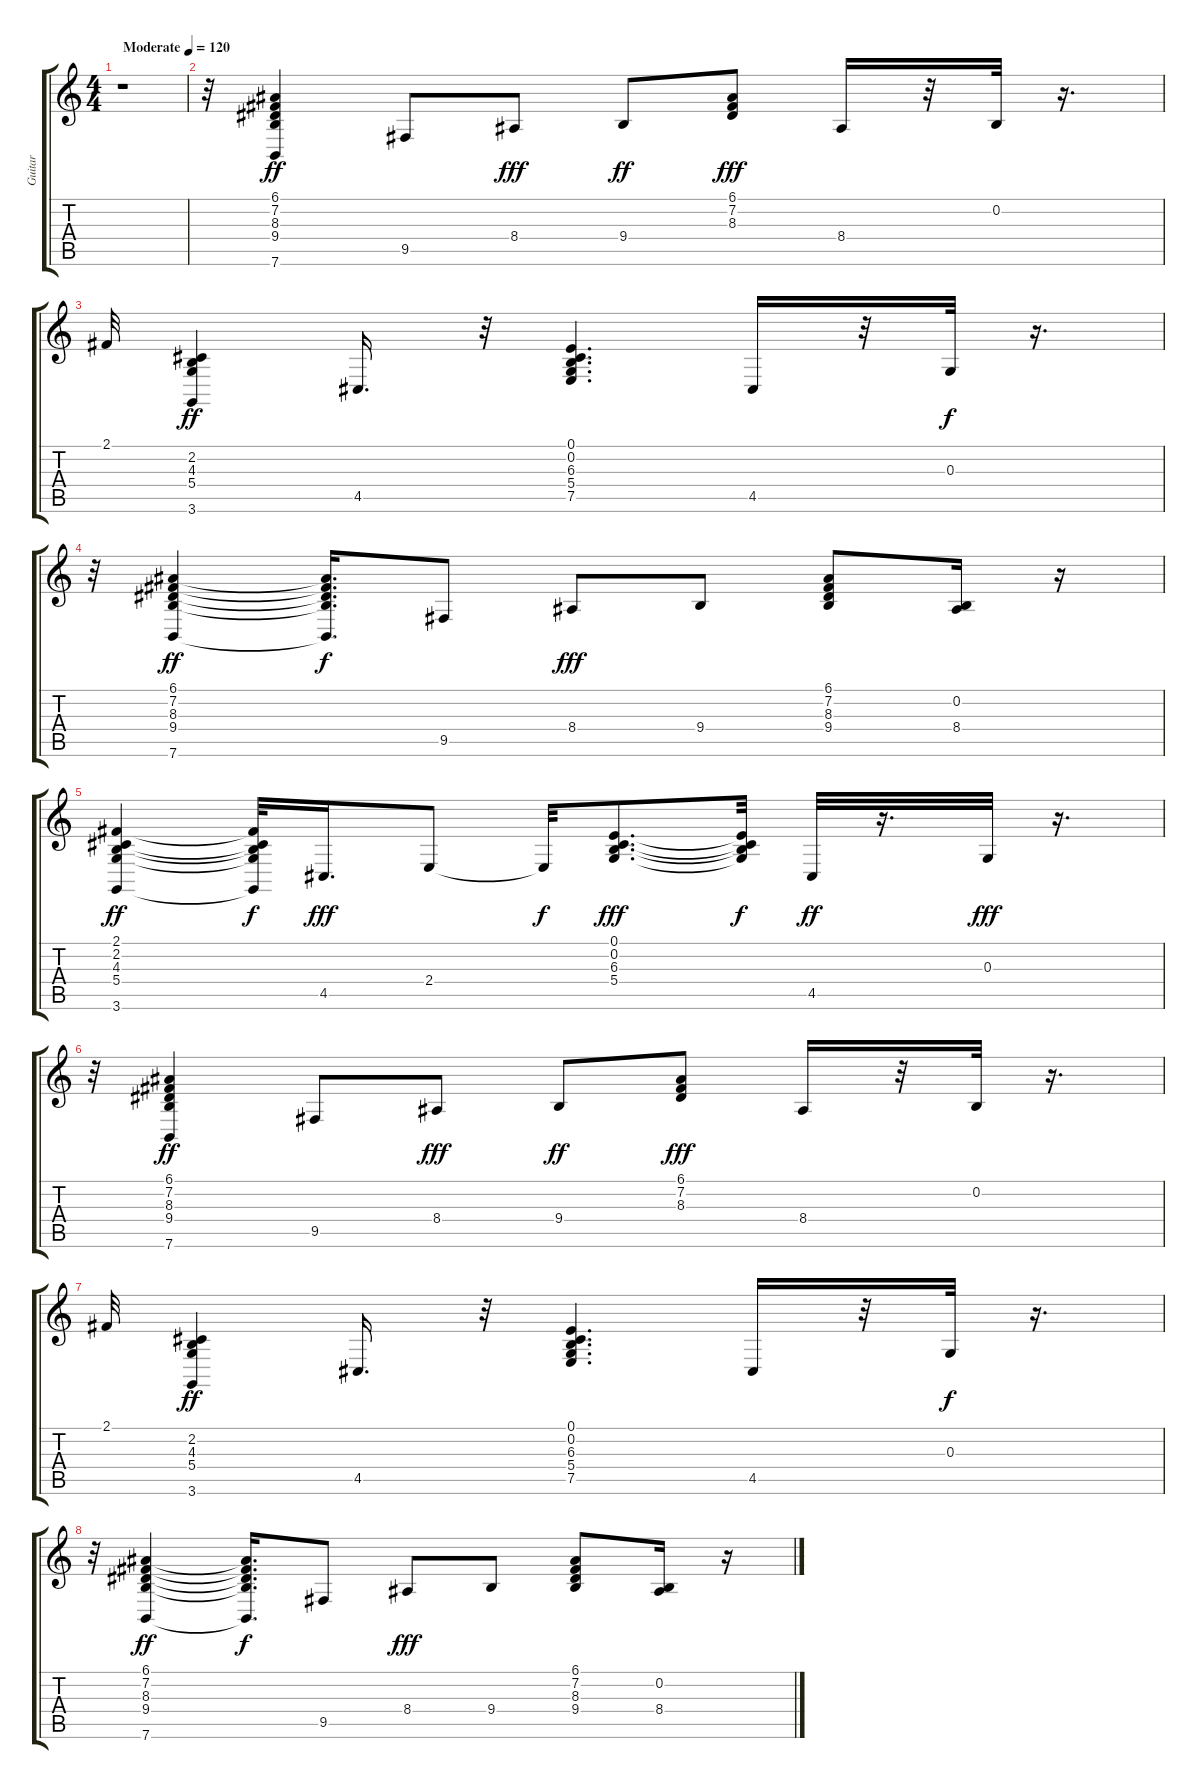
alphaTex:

\track ("Guitar" "Guitar") {instrument pad8sweep}
\staff {score tabs}
\tuning (E4 B3 G3 D3 A2 E2) {hide}
\ts (4 4)
\tempo (120 "Moderate")
\clef g2
\ks c
r.1{dy ff instrument pad8sweep} |
r.32 (6.1 7.2 8.3 9.4 7.6).4{instrument acousticguitarnylon} 9.5.8 8.4.8{dy fff} 9.4.8{dy ff} (6.1 7.2 8.3).8{dy fff} 8.4.16 r.32 0.2.32 r.16{d} |
2.1.32 (2.2 4.3 5.4 3.6).4{dy ff} 4.5.16{d} r.32 (0.1 0.2 6.3 5.4 7.5).4{d} 4.5.16 r.32 0.3.32{dy f} r.16{d} |
r.32 (6.1 7.2 8.3 9.4 7.6).4{dy ff} (6.1{t} 7.2{t} 8.3{t} 9.4{t} 7.6{t}).16{d dy f} 9.5.8 8.4.8{dy fff} 9.4.8 (6.1 7.2 8.3 9.4).8 (0.2 8.4).16 r.16 |
(2.1 2.2 4.3 5.4 3.6).4{dy ff} (2.1{t} 2.2{t} 4.3{t} 5.4{t} 3.6{t}).32{dy f} 4.5.16{d dy fff} 2.4.8 2.4{t}.32{dy f} (0.1 0.2 6.3 5.4).8{d dy fff} (0.1{t} 0.2{t} 6.3{t} 5.4{t}).32{dy f} 4.5.32{dy ff} r.16{d} 0.3.32{dy fff} r.16{d} |
r.32 (6.1 7.2 8.3 9.4 7.6).4{dy ff} 9.5.8 8.4.8{dy fff} 9.4.8{dy ff} (6.1 7.2 8.3).8{dy fff} 8.4.16 r.32 0.2.32 r.16{d} |
2.1.32 (2.2 4.3 5.4 3.6).4{dy ff} 4.5.16{d} r.32 (0.1 0.2 6.3 5.4 7.5).4{d} 4.5.16 r.32 0.3.32{dy f} r.16{d} |
r.32 (6.1 7.2 8.3 9.4 7.6).4{dy ff} (6.1{t} 7.2{t} 8.3{t} 9.4{t} 7.6{t}).16{d dy f} 9.5.8 8.4.8{dy fff} 9.4.8 (6.1 7.2 8.3 9.4).8 (0.2 8.4).16 r.16
